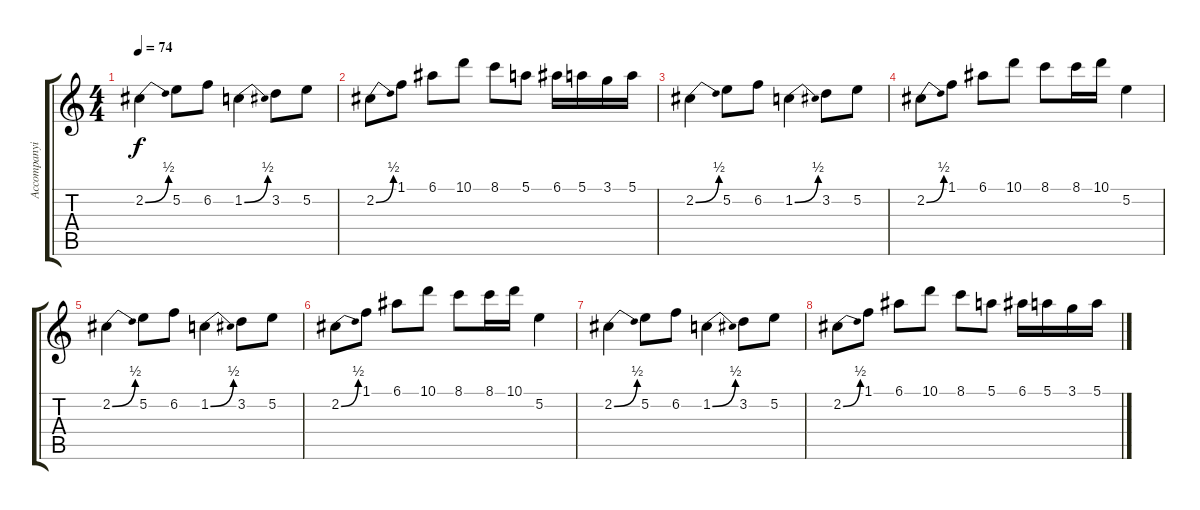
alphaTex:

\track ("Accompanying Lead" "Accompanyi") {instrument distortionguitar}
\staff {score tabs}
\tuning (E4 B3 G3 D3 A2 D2) {hide}
\ts (4 4)
\tempo 74
\clef g2
\ks c
2.2{be (bend 0 0 60 2)}.4{dy f} 5.2.8 6.2.8 1.2{be (bend 0 0 60 2)}.4 3.2.8 5.2.8 |
2.2{be (bend 0 0 60 2)}.8 1.1.8 6.1.8 10.1.8 8.1.8 5.1.8 6.1.16 5.1.16 3.1.16 5.1.16 |
2.2{be (bend 0 0 60 2)}.4 5.2.8 6.2.8 1.2{be (bend 0 0 60 2)}.4 3.2.8 5.2.8 |
2.2{be (bend 0 0 60 2)}.8 1.1.8 6.1.8 10.1.8 8.1.8 8.1.16 10.1.16 5.2.4 |
2.2{be (bend 0 0 60 2)}.4{volume 14} 5.2.8 6.2.8 1.2{be (bend 0 0 60 2)}.4{volume 12} 3.2.8 5.2.8 |
2.2{be (bend 0 0 60 2)}.8{volume 10} 1.1.8 6.1.8 10.1.8 8.1.8{volume 8} 8.1.16 10.1.16 5.2.4 |
2.2{be (bend 0 0 60 2)}.4{volume 6} 5.2.8 6.2.8 1.2{be (bend 0 0 60 2)}.4{volume 4} 3.2.8 5.2.8 |
2.2{be (bend 0 0 60 2)}.8{volume 2} 1.1.8 6.1.8 10.1.8 8.1.8{volume 0} 5.1.8 6.1.16 5.1.16 3.1.16 5.1.16
